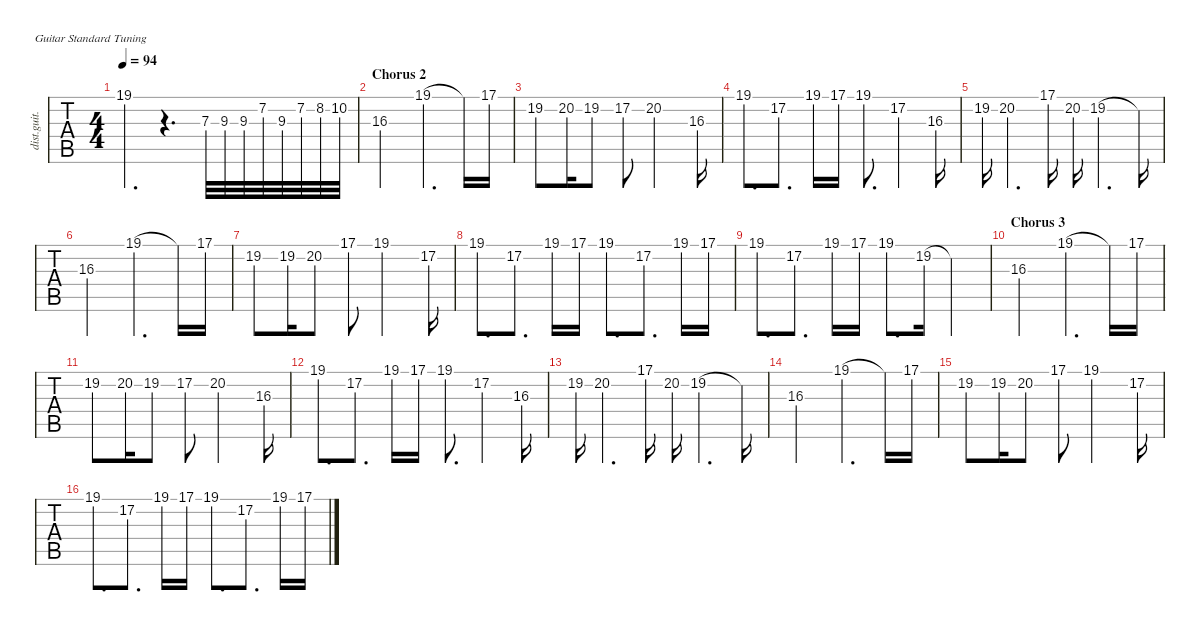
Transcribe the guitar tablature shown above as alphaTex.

\defaultSystemsLayout 4
\hideDynamics
\bracketExtendMode nobrackets
\track ("Lead Guitar 1" "dist.guit.") {instrument distortionguitar}
\staff {tabs}
\tuning (E4 B3 G3 D3 A2 E2)
\ts (4 4)
\tempo 94
\clef g2
\ks c
19.1{t}.4{d dy f} r.4{d} 7.3.32 9.3.32 9.3.32 7.2{acc #}.32 9.3.32 7.2{acc #}.32 8.2.32 10.2.32 |
\section ("" "Chorus 2")
16.3.2 19.1.4{d} 19.1{t}.16 17.1.16 |
19.2{acc #}.8 20.2.16 19.2{acc #}.8 17.2.8 20.2.2 16.3.16 |
19.1.8{d} 17.2.8{d} 19.1.16 17.1.16 19.1.8{d} 17.2.4 16.3.16 |
19.2{acc #}.16 20.2.4{d} 17.1.16 20.2.16 19.2{acc #}.4{d} 19.2{t acc #}.16 |
16.3.2 19.1.4{d} 19.1{t}.16 17.1.16 |
19.2{acc #}.8 19.2{acc #}.16 20.2.8 17.1{st}.8 19.1.2 17.2.16 |
19.1.8{d} 17.2.8{d} 19.1.16 17.1.16 19.1.8{d} 17.2.8{d} 19.1.16 17.1.16 |
19.1.8{d} 17.2.8{d} 19.1.16 17.1.16 19.1.8{d} 19.2{acc #}.16 19.2{t acc #}.4 |
\section ("" "Chorus 3")
16.3.2 19.1.4{d} 19.1{t}.16 17.1.16 |
19.2{acc #}.8 20.2.16 19.2{acc #}.8 17.2.8 20.2.2 16.3.16 |
19.1.8{d} 17.2.8{d} 19.1.16 17.1.16 19.1.8{d} 17.2.4 16.3.16 |
19.2{acc #}.16 20.2.4{d} 17.1.16 20.2.16 19.2{acc #}.4{d} 19.2{t acc #}.16 |
16.3.2 19.1.4{d} 19.1{t}.16 17.1.16 |
19.2{acc #}.8 19.2{acc #}.16 20.2.8 17.1{st}.8 19.1.2 17.2.16 |
19.1.8{d} 17.2.8{d} 19.1.16 17.1.16 19.1.8{d} 17.2.8{d} 19.1.16 17.1.16
